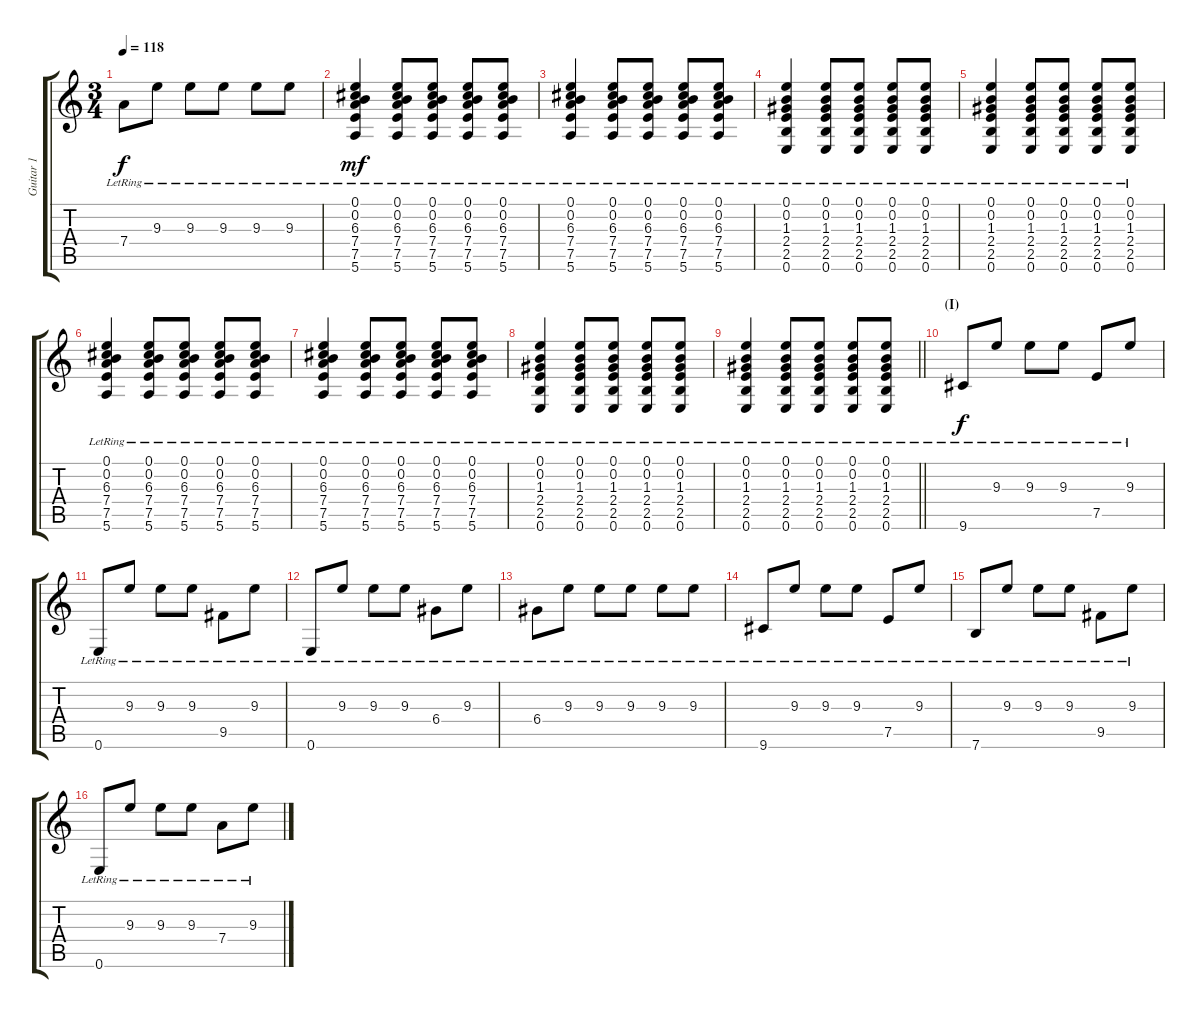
\track ("Guitar 1" "Guitar 1") {instrument electricguitarjazz}
\staff {score tabs}
\tuning (E4 B3 G3 D3 A2 E2) {hide}
\ts (3 4)
\tempo 118
\clef g2
\ks c
7.4{lr}.8{dy f} 9.3{lr}.8 9.3{lr}.8 9.3{lr}.8 9.3{lr}.8 9.3{lr}.8 |
(0.1{lr} 0.2{lr} 6.3{lr} 7.4{lr} 7.5{lr} 5.6{lr}).4{dy mf} (0.1{lr} 0.2{lr} 6.3{lr} 7.4{lr} 7.5{lr} 5.6{lr}).8 (0.1{lr} 0.2{lr} 6.3{lr} 7.4{lr} 7.5{lr} 5.6{lr}).8 (0.1{lr} 0.2{lr} 6.3{lr} 7.4{lr} 7.5{lr} 5.6{lr}).8 (0.1{lr} 0.2{lr} 6.3{lr} 7.4{lr} 7.5{lr} 5.6{lr}).8 |
(0.1{lr} 0.2{lr} 6.3{lr} 7.4{lr} 7.5{lr} 5.6{lr}).4 (0.1{lr} 0.2{lr} 6.3{lr} 7.4{lr} 7.5{lr} 5.6{lr}).8 (0.1{lr} 0.2{lr} 6.3{lr} 7.4{lr} 7.5{lr} 5.6{lr}).8 (0.1{lr} 0.2{lr} 6.3{lr} 7.4{lr} 7.5{lr} 5.6{lr}).8 (0.1{lr} 0.2{lr} 6.3{lr} 7.4{lr} 7.5{lr} 5.6{lr}).8 |
(0.1{lr} 0.2{lr} 1.3{lr} 2.4{lr} 2.5{lr} 0.6{lr}).4 (0.1{lr} 0.2{lr} 1.3{lr} 2.4{lr} 2.5{lr} 0.6{lr}).8 (0.1{lr} 0.2{lr} 1.3{lr} 2.4{lr} 2.5{lr} 0.6{lr}).8 (0.1{lr} 0.2{lr} 1.3{lr} 2.4{lr} 2.5{lr} 0.6{lr}).8 (0.1{lr} 0.2{lr} 1.3{lr} 2.4{lr} 2.5{lr} 0.6{lr}).8 |
(0.1{lr} 0.2{lr} 1.3{lr} 2.4{lr} 2.5{lr} 0.6{lr}).4 (0.1{lr} 0.2{lr} 1.3{lr} 2.4{lr} 2.5{lr} 0.6{lr}).8 (0.1{lr} 0.2{lr} 1.3{lr} 2.4{lr} 2.5{lr} 0.6{lr}).8 (0.1{lr} 0.2{lr} 1.3{lr} 2.4{lr} 2.5{lr} 0.6{lr}).8 (0.1{lr} 0.2{lr} 1.3{lr} 2.4{lr} 2.5{lr} 0.6{lr}).8 |
(0.1{lr} 0.2{lr} 6.3{lr} 7.4{lr} 7.5{lr} 5.6{lr}).4 (0.1{lr} 0.2{lr} 6.3{lr} 7.4{lr} 7.5{lr} 5.6{lr}).8 (0.1{lr} 0.2{lr} 6.3{lr} 7.4{lr} 7.5{lr} 5.6{lr}).8 (0.1{lr} 0.2{lr} 6.3{lr} 7.4{lr} 7.5{lr} 5.6{lr}).8 (0.1{lr} 0.2{lr} 6.3{lr} 7.4{lr} 7.5{lr} 5.6{lr}).8 |
(0.1{lr} 0.2{lr} 6.3{lr} 7.4{lr} 7.5{lr} 5.6{lr}).4 (0.1{lr} 0.2{lr} 6.3{lr} 7.4{lr} 7.5{lr} 5.6{lr}).8 (0.1{lr} 0.2{lr} 6.3{lr} 7.4{lr} 7.5{lr} 5.6{lr}).8 (0.1{lr} 0.2{lr} 6.3{lr} 7.4{lr} 7.5{lr} 5.6{lr}).8 (0.1{lr} 0.2{lr} 6.3{lr} 7.4{lr} 7.5{lr} 5.6{lr}).8 |
(0.1{lr} 0.2{lr} 1.3{lr} 2.4{lr} 2.5{lr} 0.6{lr}).4 (0.1{lr} 0.2{lr} 1.3{lr} 2.4{lr} 2.5{lr} 0.6{lr}).8 (0.1{lr} 0.2{lr} 1.3{lr} 2.4{lr} 2.5{lr} 0.6{lr}).8 (0.1{lr} 0.2{lr} 1.3{lr} 2.4{lr} 2.5{lr} 0.6{lr}).8 (0.1{lr} 0.2{lr} 1.3{lr} 2.4{lr} 2.5{lr} 0.6{lr}).8 |
\barLineRight lightlight
(0.1{lr} 0.2{lr} 1.3{lr} 2.4{lr} 2.5{lr} 0.6{lr}).4 (0.1{lr} 0.2{lr} 1.3{lr} 2.4{lr} 2.5{lr} 0.6{lr}).8 (0.1{lr} 0.2{lr} 1.3{lr} 2.4{lr} 2.5{lr} 0.6{lr}).8 (0.1{lr} 0.2{lr} 1.3{lr} 2.4{lr} 2.5{lr} 0.6{lr}).8 (0.1{lr} 0.2{lr} 1.3{lr} 2.4{lr} 2.5{lr} 0.6{lr}).8 |
\section ("" "(I)")
9.6{lr}.8{dy f} 9.3{lr}.8 9.3{lr}.8 9.3{lr}.8 7.5{lr}.8 9.3{lr}.8 |
0.6{lr}.8 9.3{lr}.8 9.3{lr}.8 9.3{lr}.8 9.5{lr}.8 9.3{lr}.8 |
0.6{lr}.8 9.3{lr}.8 9.3{lr}.8 9.3{lr}.8 6.4{lr}.8 9.3{lr}.8 |
6.4{lr}.8 9.3{lr}.8 9.3{lr}.8 9.3{lr}.8 9.3{lr}.8 9.3{lr}.8 |
9.6{lr}.8 9.3{lr}.8 9.3{lr}.8 9.3{lr}.8 7.5{lr}.8 9.3{lr}.8 |
7.6{lr}.8 9.3{lr}.8 9.3{lr}.8 9.3{lr}.8 9.5{lr}.8 9.3{lr}.8 |
0.6{lr}.8 9.3{lr}.8 9.3{lr}.8 9.3{lr}.8 7.4{lr}.8 9.3{lr}.8
